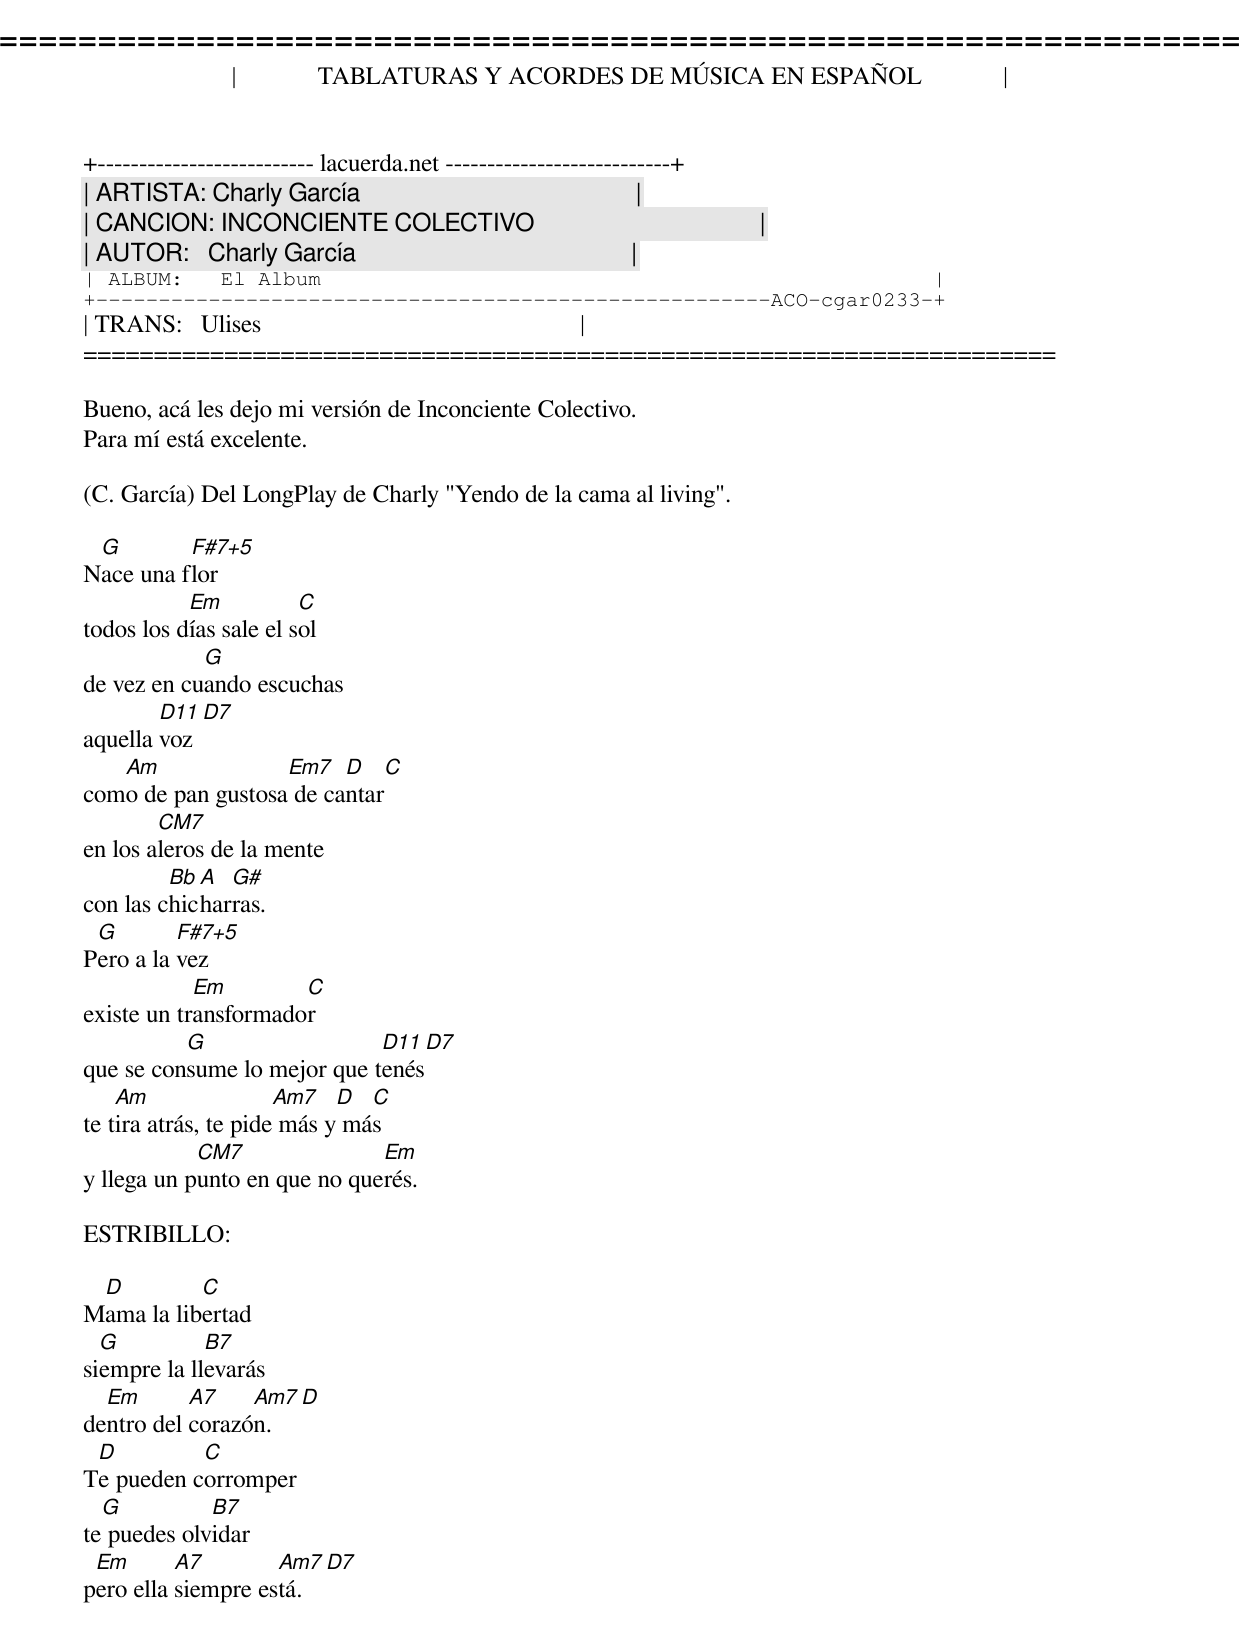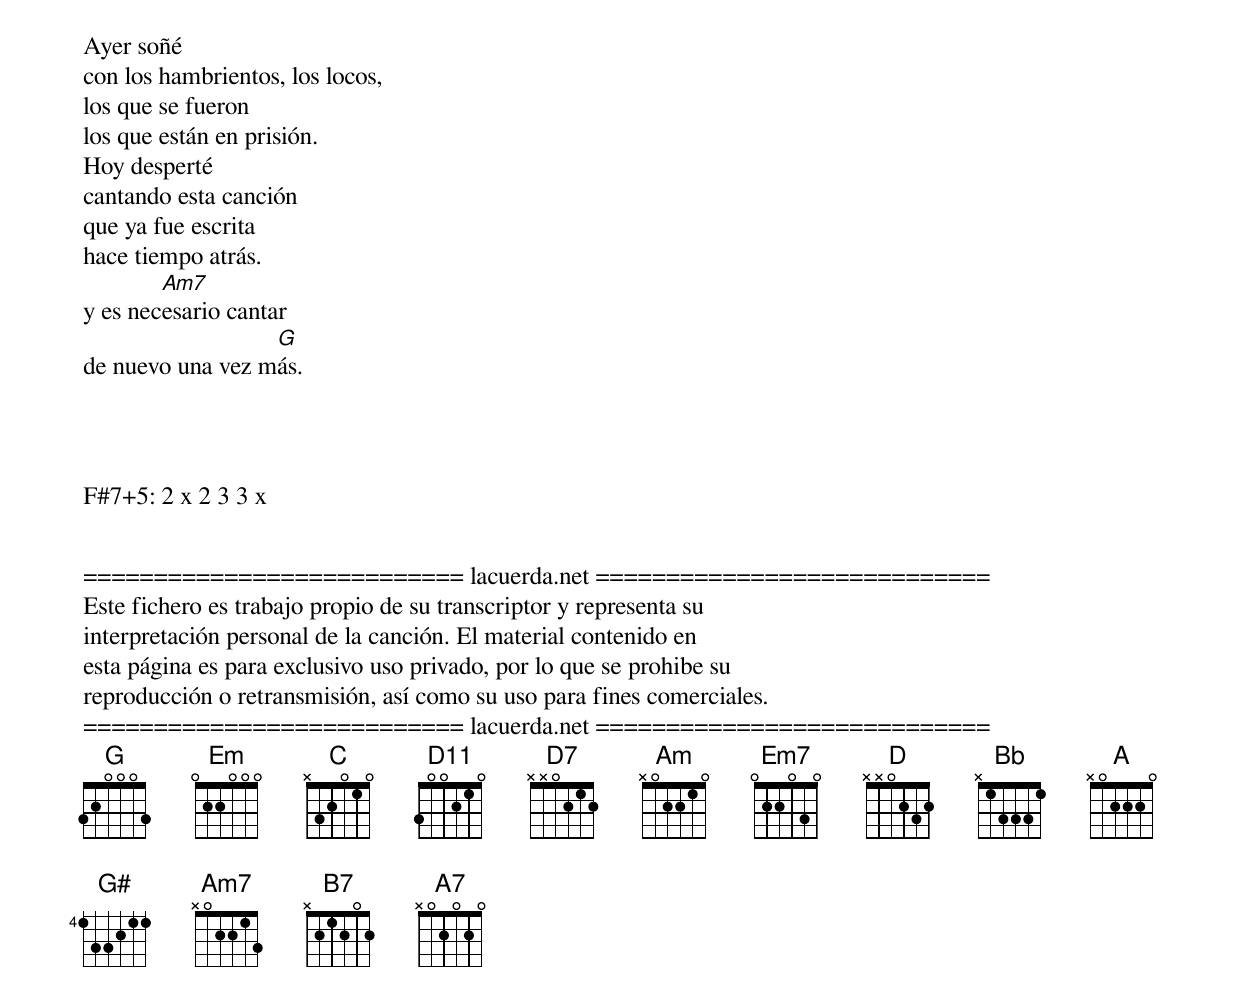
=====================================================================
|             TABLATURAS Y ACORDES DE MÚSICA EN ESPAÑOL             |
+-------------------------- lacuerda.net ---------------------------+
| ARTISTA: Charly García                                            |
| CANCION: INCONCIENTE COLECTIVO                                    |
| AUTOR:   Charly García                                            |
| ALBUM:   El Album                                                 |
+------------------------------------------------------ACO-cgar0233-+
| TRANS:   Ulises                                                   |
=====================================================================

Bueno, acá les dejo mi versión de Inconciente Colectivo.
Para mí está excelente.

(C. García) Del LongPlay de Charly "Yendo de la cama al living".

 G        F#7+5
Nace una flor
           Em           C
todos los días sale el sol
            G
de vez en cuando escuchas
        D11    D7
aquella voz
   Am              Em7   D   C
como de pan gustosa de cantar
        CM7
en los aleros de la mente
         Bb A  G#
con las chicharras.
 G        F#7+5
Pero a la vez
            Em        C
existe un transformador
          G                  D11   D7
que se consume lo mejor que tenés
    Am                Am7   D  C
te tira atrás, te pide más y más
            CM7               Em
y llega un punto en que no querés.

ESTRIBILLO:

 D         C
Mama la libertad
  G          B7
siempre la llevarás
  Em       A7    Am7  D
dentro del corazón.
 D         C
Te pueden corromper
  G          B7
te puedes olvidar
 Em       A7        Am7   D7
pero ella siempre está.


Ayer soñé
con los hambrientos, los locos,
los que se fueron
los que están en prisión.
Hoy desperté
cantando esta canción
que ya fue escrita
hace tiempo atrás.
        Am7
y es necesario cantar
                  G
de nuevo una vez más.




F#7+5: 2 x 2 3 3 x


=========================== lacuerda.net ============================
Este fichero es trabajo propio de su transcriptor y representa su
interpretación personal de la canción. El material contenido en
esta página es para exclusivo uso privado, por lo que se prohibe su
reproducción o retransmisión, así como su uso para fines comerciales.
=========================== lacuerda.net ============================
